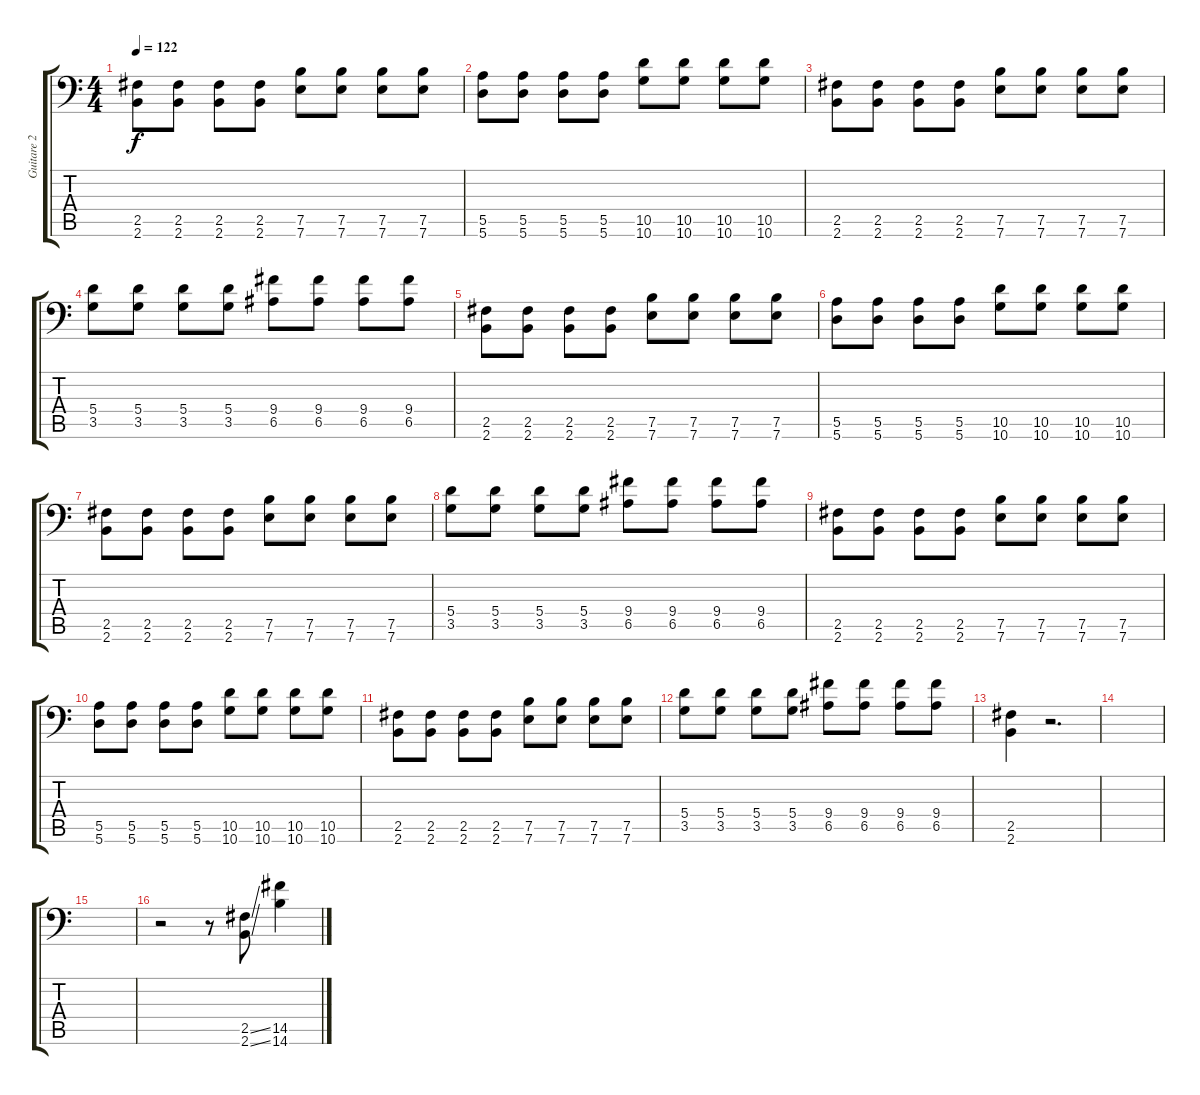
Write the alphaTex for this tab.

\track ("Guitare 2" "Guitare 2") {instrument distortionguitar}
\staff {score tabs}
\tuning (B3 Gb3 D3 A2 E2 A1) {hide}
\ts (4 4)
\tempo 122
\clef f4
\ks c
(2.5 2.6).8{dy f} (2.5 2.6).8 (2.5 2.6).8 (2.5 2.6).8 (7.5 7.6).8 (7.5 7.6).8 (7.5 7.6).8 (7.5 7.6).8 |
(5.5 5.6).8 (5.5 5.6).8 (5.5 5.6).8 (5.5 5.6).8 (10.5 10.6).8 (10.5 10.6).8 (10.5 10.6).8 (10.5 10.6).8 |
(2.5 2.6).8 (2.5 2.6).8 (2.5 2.6).8 (2.5 2.6).8 (7.5 7.6).8 (7.5 7.6).8 (7.5 7.6).8 (7.5 7.6).8 |
(5.4 3.5).8 (5.4 3.5).8 (5.4 3.5).8 (5.4 3.5).8 (9.4 6.5).8 (9.4 6.5).8 (9.4 6.5).8 (9.4 6.5).8 |
(2.5 2.6).8 (2.5 2.6).8 (2.5 2.6).8 (2.5 2.6).8 (7.5 7.6).8 (7.5 7.6).8 (7.5 7.6).8 (7.5 7.6).8 |
(5.5 5.6).8 (5.5 5.6).8 (5.5 5.6).8 (5.5 5.6).8 (10.5 10.6).8 (10.5 10.6).8 (10.5 10.6).8 (10.5 10.6).8 |
(2.5 2.6).8 (2.5 2.6).8 (2.5 2.6).8 (2.5 2.6).8 (7.5 7.6).8 (7.5 7.6).8 (7.5 7.6).8 (7.5 7.6).8 |
(5.4 3.5).8 (5.4 3.5).8 (5.4 3.5).8 (5.4 3.5).8 (9.4 6.5).8 (9.4 6.5).8 (9.4 6.5).8 (9.4 6.5).8 |
(2.5 2.6).8 (2.5 2.6).8 (2.5 2.6).8 (2.5 2.6).8 (7.5 7.6).8 (7.5 7.6).8 (7.5 7.6).8 (7.5 7.6).8 |
(5.5 5.6).8 (5.5 5.6).8 (5.5 5.6).8 (5.5 5.6).8 (10.5 10.6).8 (10.5 10.6).8 (10.5 10.6).8 (10.5 10.6).8 |
(2.5 2.6).8 (2.5 2.6).8 (2.5 2.6).8 (2.5 2.6).8 (7.5 7.6).8 (7.5 7.6).8 (7.5 7.6).8 (7.5 7.6).8 |
(5.4 3.5).8 (5.4 3.5).8 (5.4 3.5).8 (5.4 3.5).8 (9.4 6.5).8 (9.4 6.5).8 (9.4 6.5).8 (9.4 6.5).8 |
(2.5 2.6).4 r.2{d} |
|
|
r.2 r.8 (2.5{ss} 2.6{ss}).8 (14.5{ss} 14.6{ss}).4
